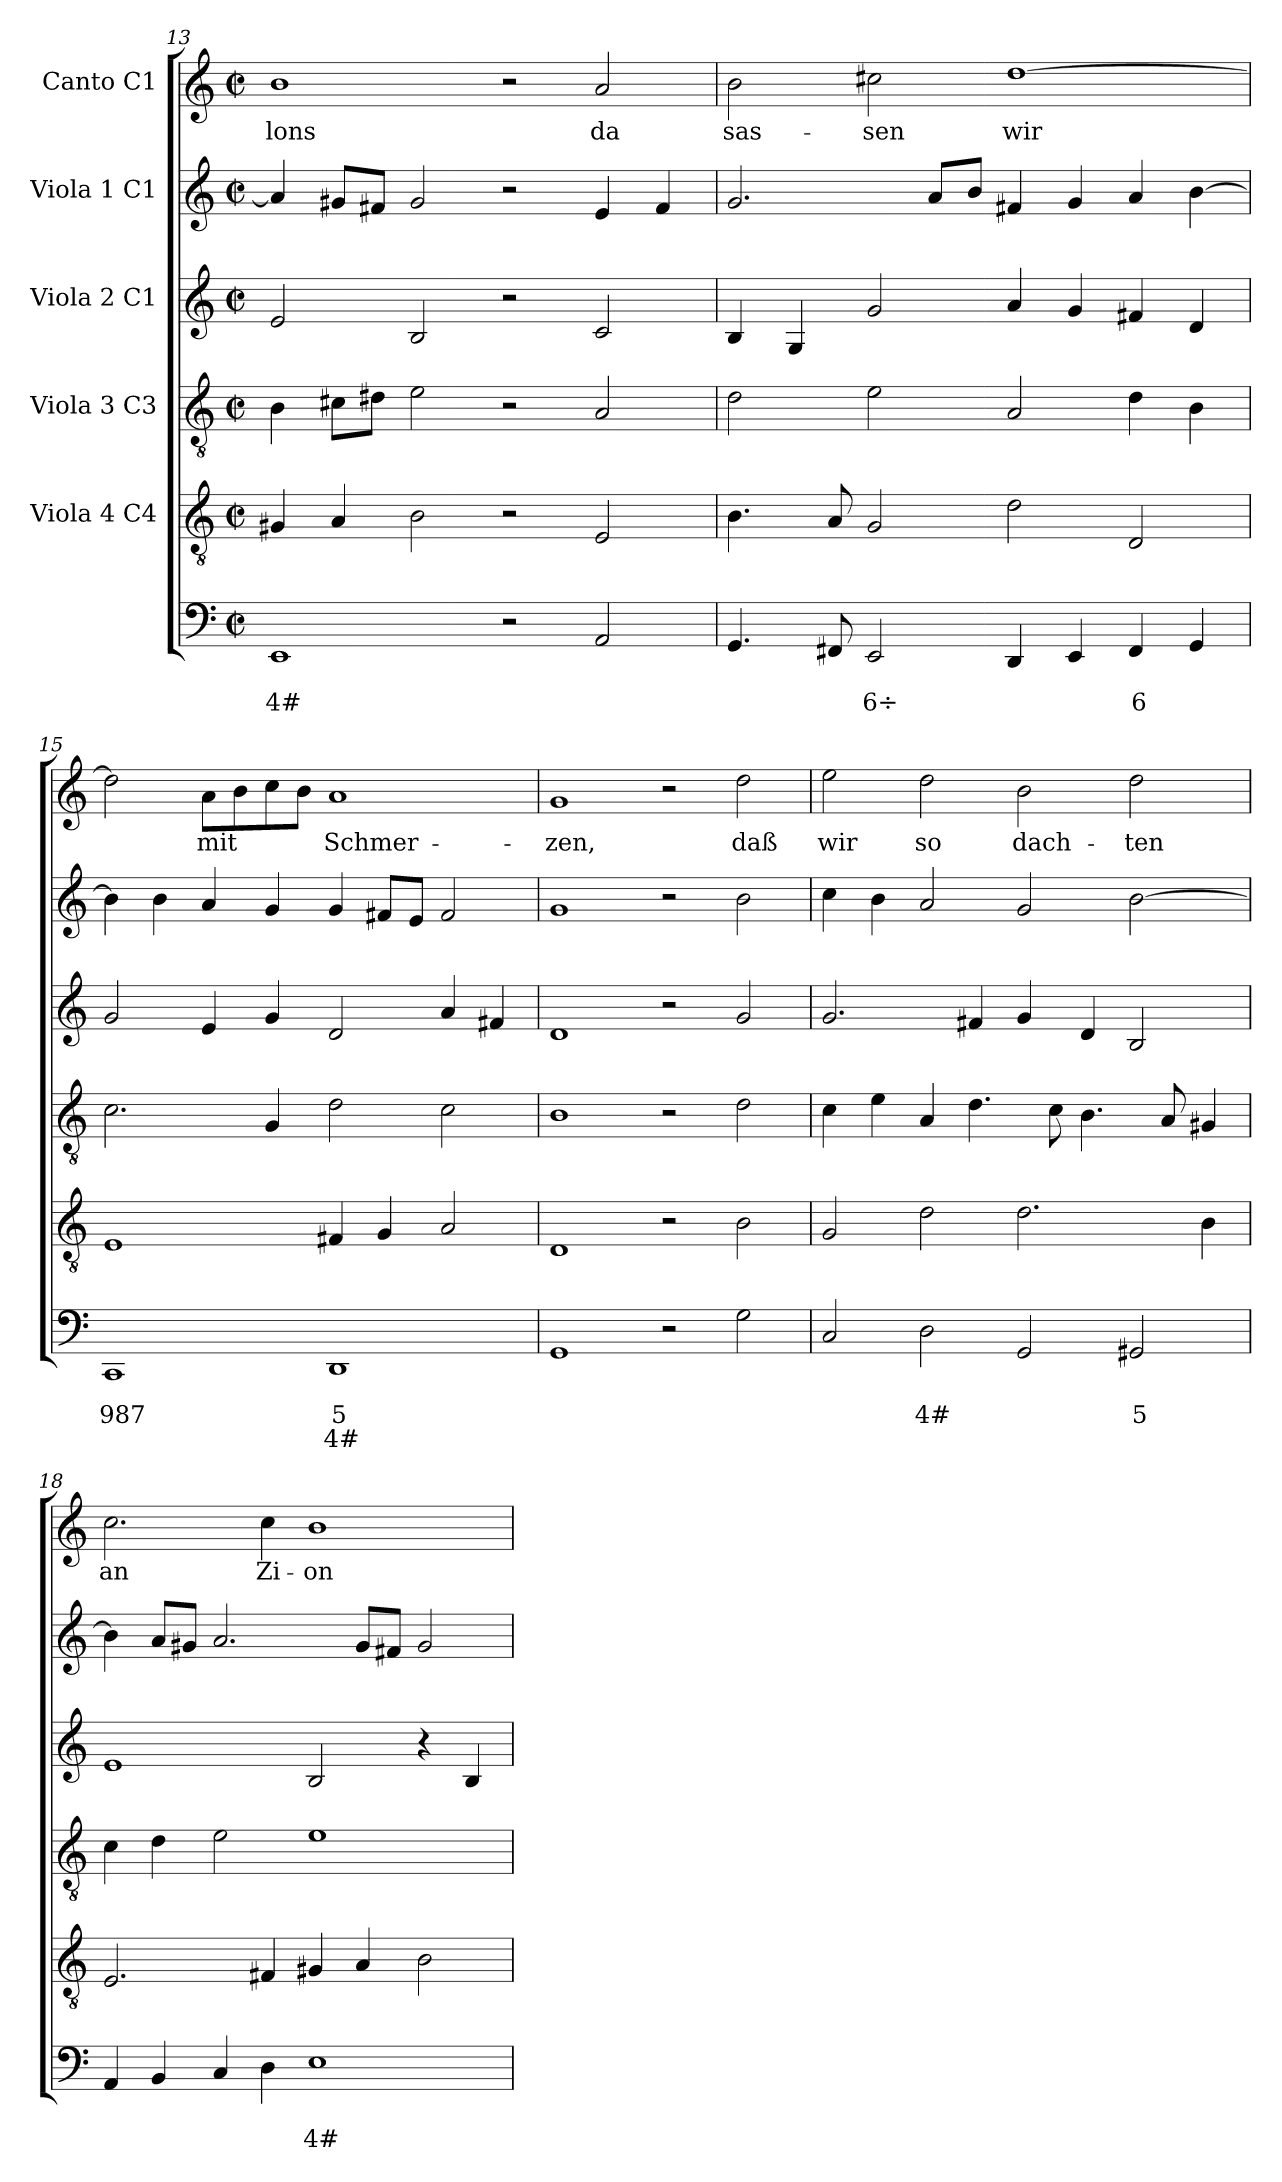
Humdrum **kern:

**kern	**text	**text	**text	**kern	**kern	**kern	**kern	**kern	**text
*part6	*part6	*part6	*part6	*part5	*part4	*part3	*part2	*part1	*part1
*staff6	*staff6	*staff6	*staff6	*staff5	*staff4	*staff3	*staff2	*staff1	*staff1
*	*	*	*	*I"Viola 4 C4	*I"Viola 3 C3	*I"Viola 2 C1	*I"Viola 1 C1	*I"Canto C1	*
!!LO:PB:g=z
*clefF4	*	*	*	*clefGv2	*clefGv2	*clefG2	*clefG2	*clefG2	*
*k[]	*	*	*	*k[]	*k[]	*k[]	*k[]	*k[]	*
*C:	*	*	*	*C:	*C:	*C:	*C:	*C:	*
*M2/2	*	*	*	*M2/2	*M2/2	*M2/2	*M2/2	*M2/2	*
*met(c|)	*	*	*	*met(c|)	*met(c|)	*met(c|)	*met(c|)	*met(c|)	*
=13	=13	=13	=13	=13	=13	=13	=13	=13	=13
!	!	!LO:LY:b	!	!	!	!	!	!	!LO:LY:b
1EE	.	4#	.	4G#X/	4B\	2e/	4a/]	1b	-lons
.	.	.	.	4A/	8c#X\L	.	8g#X/L	.	.
.	.	.	.	.	8d#X\J	.	8f#X/J	.	.
.	.	.	.	2B\	2e\	2B/	2g#/	.	.
2r	.	.	.	2r	2r	2r	2r	2r	.
!	!	!	!	!	!	!	!	!	!LO:LY:b
2AA/	.	.	.	2E/	2A/	2c/	4e/	2a/	da
.	.	.	.	.	.	.	4f#/	.	.
=14	=14	=14	=14	=14	=14	=14	=14	=14	=14
!	!	!	!	!	!	!	!	!	!LO:LY:b
4.GG/	.	.	.	4.B\	2d\	4B/	2.g/	2b\	sas-
.	.	.	.	.	.	4G/	.	.	.
8FF#X/	.	.	.	8A/	.	.	.	.	.
!	!	!LO:LY:b	!	!	!	!	!	!	!LO:LY:b
2EE/	.	6÷	.	2G/	2e\	2g/	.	2cc#X\	-sen
.	.	.	.	.	.	.	8a/L	.	.
.	.	.	.	.	.	.	8b/J	.	.
!	!	!	!	!	!	!	!	!	!LO:LY:b
4DD/	.	.	.	2d\	2A/	4a/	4f#X/	[1dd	wir
4EE/	.	.	.	.	.	4g/	4g/	.	.
!	!	!LO:LY:b	!	!	!	!	!	!	!
4FF#/	.	6	.	2D/	4d\	4f#X/	4a/	.	.
4GG/	.	.	.	.	4B\	4d/	[4b\	.	.
=15	=15	=15	=15	=15	=15	=15	=15	=15	=15
!	!	!LO:LY:b	!	!	!	!	!	!	!
1CC	.	987	.	1E	2.c\	2g/	4b\]	2dd\]	.
.	.	.	.	.	.	.	4b\	.	.
!	!	!	!	!	!	!	!	!	!LO:LY:b
.	.	.	.	.	.	4e/	4a/	8a\L	mit
.	.	.	.	.	.	.	.	8b\	.
.	.	.	.	.	4G/	4g/	4g/	8cc\	.
.	.	.	.	.	.	.	.	8b\J	.
!	!	!LO:LY:b	!LO:LY:b	!	!	!	!	!	!LO:LY:b
1DD	.	5	4#	4F#X/	2d\	2d/	4g/	1a	Schmer-
.	.	.	.	4G/	.	.	8f#X/L	.	.
.	.	.	.	.	.	.	8e/J	.	.
.	.	.	.	2A/	2c\	4a/	2f#/	.	.
.	.	.	.	.	.	4f#X/	.	.	.
=16	=16	=16	=16	=16	=16	=16	=16	=16	=16
!	!	!	!	!	!	!	!	!	!LO:LY:b
1GG	.	.	.	1D	1B	1d	1g	1g	-zen,
2r	.	.	.	2r	2r	2r	2r	2r	.
!	!	!	!	!	!	!	!	!	!LO:LY:b
2G\	.	.	.	2B\	2d\	2g/	2b\	2dd\	daß
!!LO:LB:g=z
=17	=17	=17	=17	=17	=17	=17	=17	=17	=17
!	!	!	!	!	!	!	!	!	!LO:LY:b
2C/	.	.	.	2G/	4c\	2.g/	4cc\	2ee\	wir
.	.	.	.	.	4e\	.	4b\	.	.
!	!	!LO:LY:b	!	!	!	!	!	!	!LO:LY:b
2D\	.	4#	.	2d\	4A/	.	2a/	2dd\	so
.	.	.	.	.	4.d\	4f#X/	.	.	.
!	!	!	!	!	!	!	!	!	!LO:LY:b
2GG/	.	.	.	2.d\	.	4g/	2g/	2b\	dach-
.	.	.	.	.	8c\	.	.	.	.
.	.	.	.	.	4.B\	4d/	.	.	.
!	!	!LO:LY:b	!	!	!	!	!	!	!LO:LY:b
2GG#X/	.	5	.	.	.	2B/	[2b\	2dd\	-ten
.	.	.	.	.	8A/	.	.	.	.
.	.	.	.	4B\	4G#X/	.	.	.	.
=18	=18	=18	=18	=18	=18	=18	=18	=18	=18
!	!	!	!	!	!	!	!	!	!LO:LY:b
4AA/	.	.	.	2.E/	4c\	1e	4b\]	2.cc\	an
4BB/	.	.	.	.	4d\	.	8a/L	.	.
.	.	.	.	.	.	.	8g#X/J	.	.
4C/	.	.	.	.	2e\	.	2.a/	.	.
!	!	!	!	!	!	!	!	!	!LO:LY:b
4D\	.	.	.	4F#X/	.	.	.	4cc\	Zi-
!	!	!LO:LY:b	!	!	!	!	!	!	!LO:LY:b
1E	.	4#	.	4G#X/	1e	2B/	.	1b	-on
.	.	.	.	4A/	.	.	8g#/L	.	.
.	.	.	.	.	.	.	8f#X/J	.	.
.	.	.	.	2B\	.	4r	2g#/	.	.
.	.	.	.	.	.	4B/	.	.	.
=	=	=	=	=	=	=	=	=	=
*-	*-	*-	*-	*-	*-	*-	*-	*-	*-
